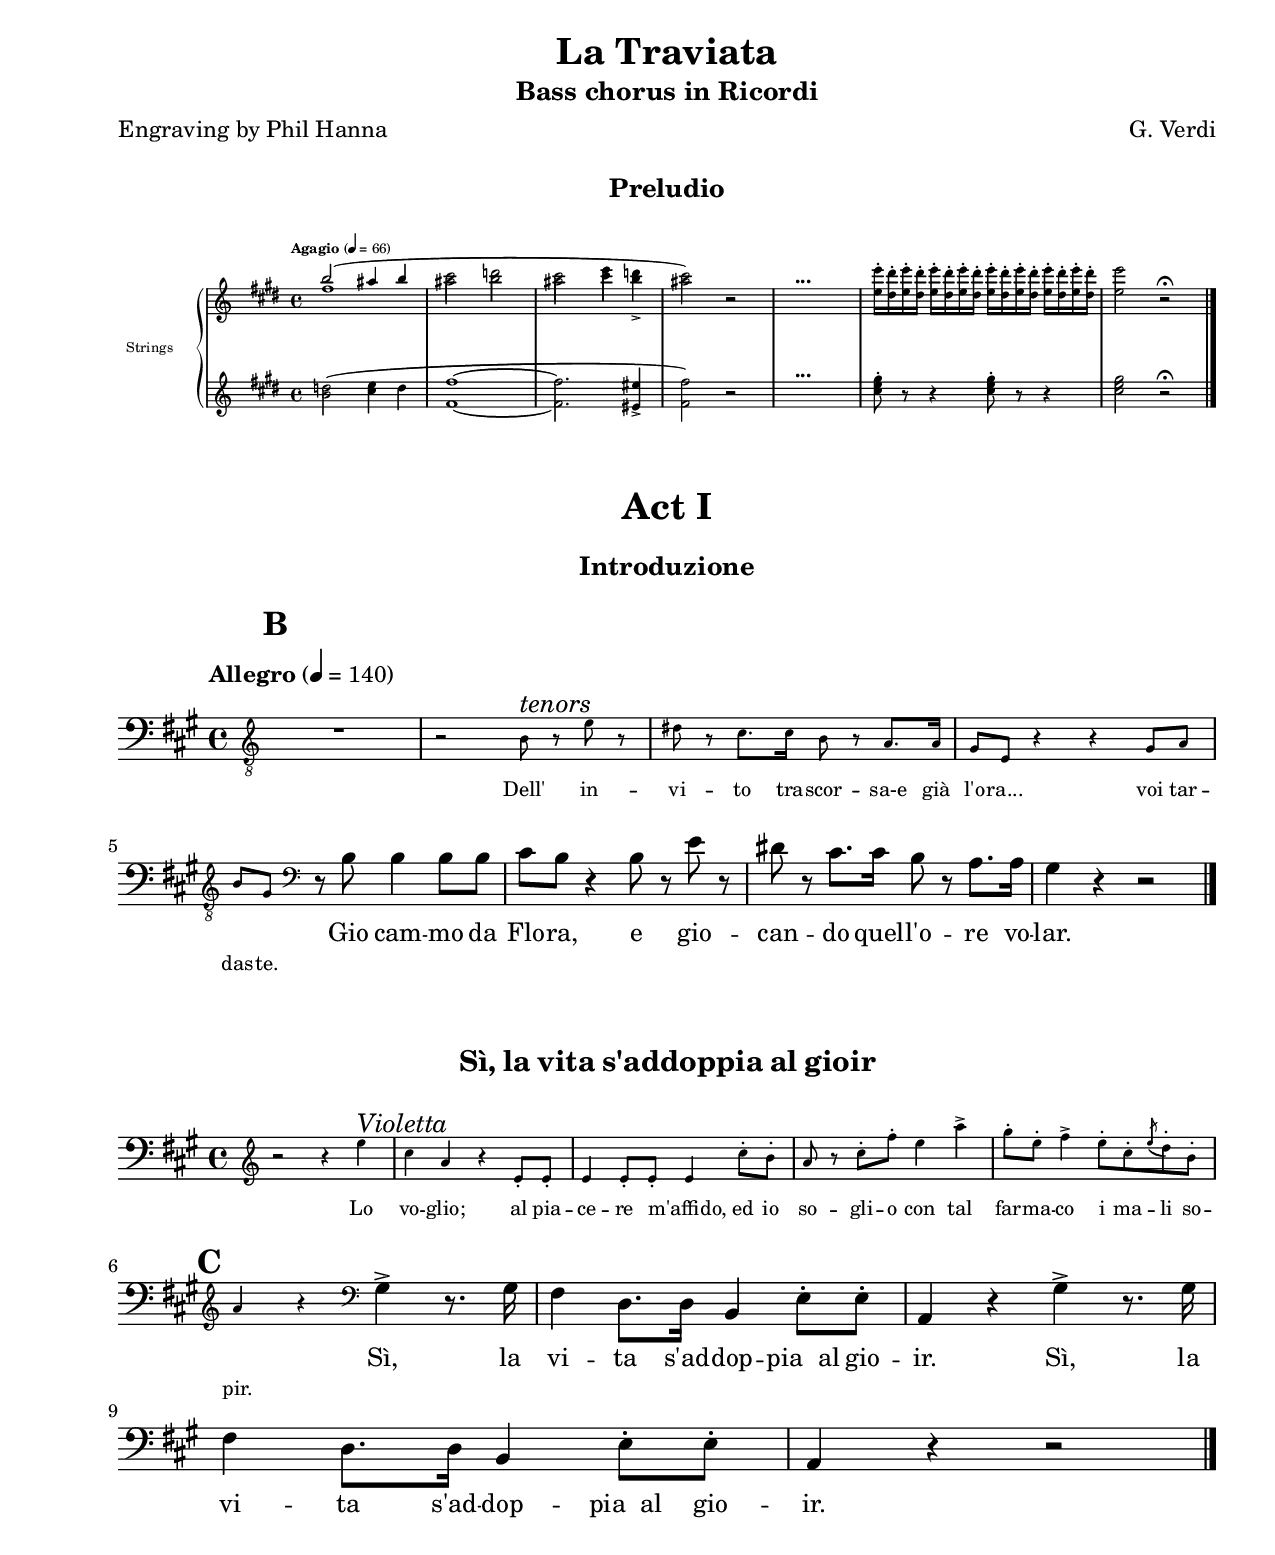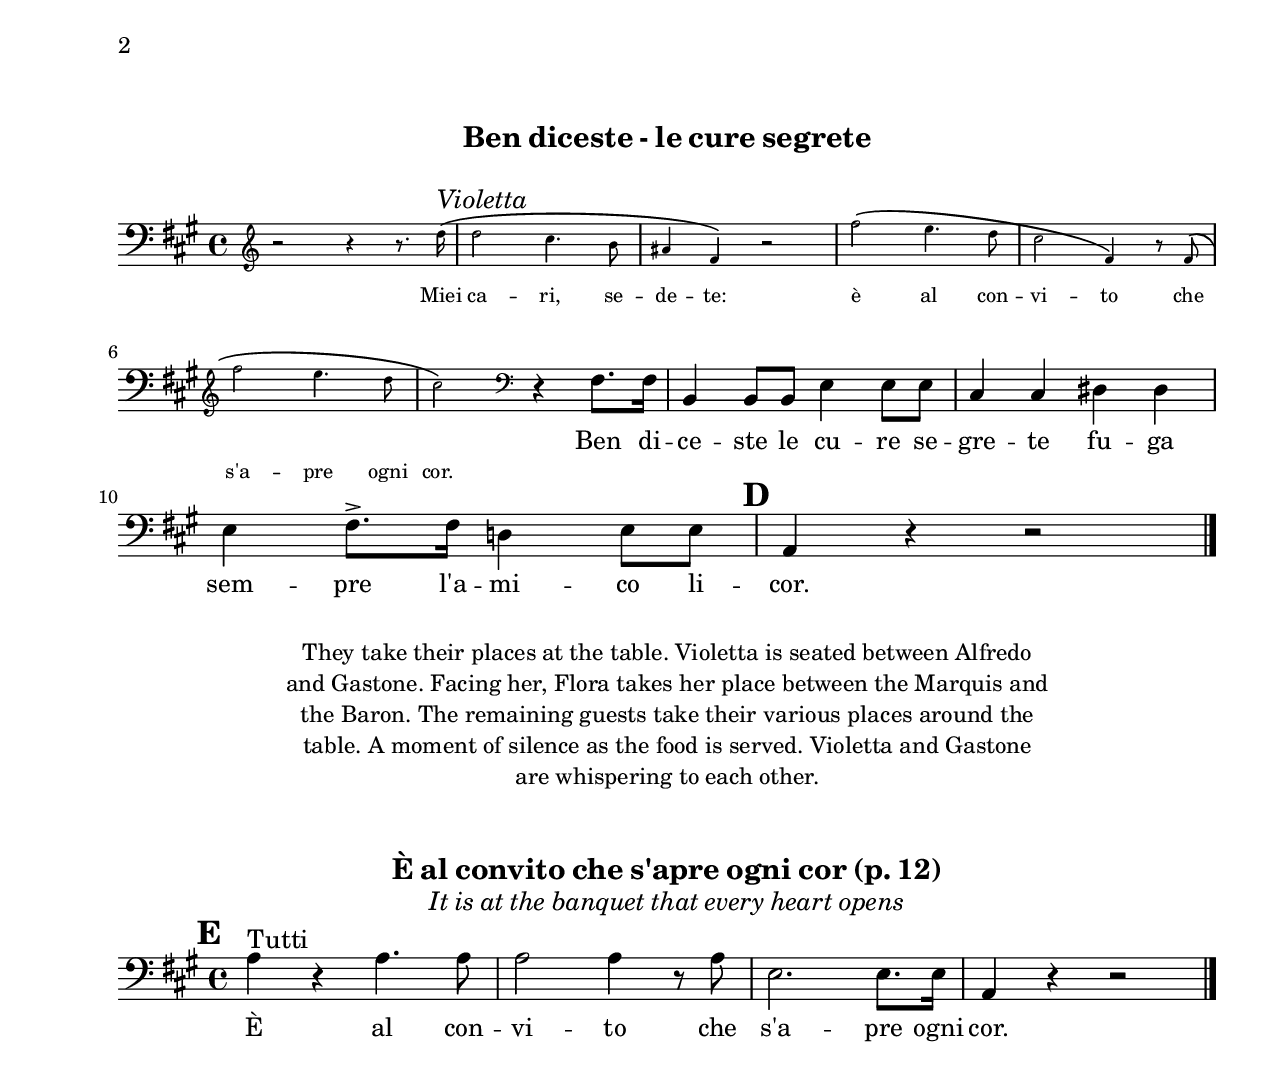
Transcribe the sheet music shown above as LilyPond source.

\version "2.22.1"

#(ly:set-option 'midi-extension "mid")

\header {
  title = "La Traviata"
  subtitle = "Bass chorus in Ricordi"
  composer = "G. Verdi"
  poet = \markup \center-column {
    \line {Engraving by Phil Hanna}
    \vspace #1
    \line { }
  }
}

\paper {
  #(set-paper-size "letter")
  top-margin = 1\cm
  left-margin = 2\cm
  right-margin = 1\cm
  ragged-bottom = ##t
  ragged-last-bottom = ##t
  system-system-spacing.basic-distance = #14
  score-system-spacing =
  #'((basic-distance . 10)
     (minimum-distance . 10)
     (padding . 1)
     (stretchability . 10))
  %system-separator-markup = \slashSeparator
  print-page-number = ##t  
  
}

globals = {
  \compressEmptyMeasures
  \override MultiMeasureRest.expand-limit = #2
  \override Score.MetronomeMark.padding = #3
  \set Score.markFormatter = #format-mark-box-numbers
  \override Score.RehearsalMark.font-size = #3 
  \override Beam.breakable = ##t
}

morebars = {
  s1 ^\markup {
    \fontsize #3 \bold {...}
  }

}

\markup {
  \fill-line {
    \center-column {
      \line {\large \bold  {Preludio}}
      \vspace #1
      \line { }
    }
  }
}

\score {  
  \new PianoStaff \with { instrumentName = "Strings" }
  <<
    \new Staff {
      \globals
      \key e \major
      \time 4/4
      \clef treble
      <<
        \new Voice \relative c''' {
          \voiceOne
          \tempo Agagio 4=66
          b2 ( ais4 b
          \oneVoice
          cis2 d2
          cis2 e4 d4
          cis2 ) 
          r2
          \morebars
          \repeat unfold 8 {
            <e, e'>16-. <dis dis'>-.
          } 
          <e e'>2 r2 \fermata
          \bar "|."
        }
        \new Voice \relative c'' {
          \voiceTwo
          fis1
          ais2 b2
          ais2 cis4 b->
          ais2 s2
          s1         
        }
      >>
    }
    \new Staff {
      \globals
      \key e \major
      \time 4/4
      \clef bass
      \new Voice \relative c'' {
        \clef treble
        <b d>2 ( <cis e>4 d
        <fis, fis'>1 ~
        q2. <eis eis'>4->
        <fis fis'>2 ) r2
        \morebars
        <cis' e gis>8-. r r4 q8-. r r4
        q2 r2 \fermata
      }
    }
  >>
  \layout {
    %indent = 0
    #(layout-set-staff-size 12)
  }
}


\markup {
  \fill-line {
    \center-column {
      \line { \fontsize #4 \bold "Act I" }
      \vspace #1
      \line { }
    }
  }
}

\markup {
  \fill-line {
    \center-column {
      \line {
        \large \bold {Introduzione}
      }
      \vspace #1
      \line { }
    }
  }
}

\score {
  \new Staff = bassStaff {
    \clef bass
    \key a \major
    \time 4/4
    <<
      \new Voice = "bassVoice" {
        \globals
        <<
          \relative c' {
            s1*4/4			|
            s1*4/4 * 3			|
            s4 r8 b b4 b8 b8		|
            cis8 b r4 b8 r e r		|
            dis8 r cis8. cis16 b8 r a8. a16 |
            gis4 r r2			\bar "|."
          }
          \new CueVoice = "cueVoice" \relative c' {
            \cueClef "treble_8"
            \tempo "Allegro" 4=140
            \once \override Score.RehearsalMark.X-offset = #14
            \once \override Score.RehearsalMark.Y-offset = #10
            \mark 2
            R1*4/4			|
            r2
            b8 ^\markup \italic \large "tenors" r e r	|
            dis8 r cis8. cis16 b8 r a8. a16	|
            gis8 e r4 r gis8 a		|
            \break
            b8 gis \cueClefUnset s4 s2	|
          }
        >>
      }
      \new Lyrics \lyricsto "bassVoice" {
        \lyricmode {
          \set fontSize = #0
          Gio cam -- mo da Flo -- ra,
          e gio -- can -- do quel -- l'o -- re vo -- lar.
        }
      }
      \new Lyrics \lyricsto "cueVoice" {
        \lyricmode {
          \set fontSize = #-2
          Dell' in -- vi -- to tra -- scor -- sa-e già l'o -- ra...
          voi tar -- das -- te.
        }
      }
    >>
  }
  \layout {
    indent = 0
  }
}

\markup {
  \fill-line {
    \center-column {
      \vspace #2
      \line {
        \fontsize #2  \bold { Sì, la vita s'addoppia al gioir }
      }
      \vspace #1
      \line { }
    }
  }
}

\score {
  \new Staff = bassStaff {
    \clef bass
    \key a \major
    \time 4/4
    <<
      \new Voice = "bassVoice" \relative c' {
        \globals
        <<
          {
            s1*4/4*5
            s2 gis4-> r8. gis16		|
            fis4 d8. d16 b4 e8-. e-.	|
          }
          \new CueVoice = "cueVoice" \relative c'' {
            \cueClef treble
            r2 r4 e ^\markup \italic \large "Violetta"			|
            cis4 a r e8-. e-.		|
            e4 e8-. e-. e4 cis'8-. b-.	|
            a8 r cis-. fis-. e4 a->	|
            gis8-. e-. fis4-> e8-. cis-. \acciaccatura { e8 } d-. b-. |
            \break \mark 3 a4 r \cueClefUnset s2	|
          }
        >>
        a,4 r gis'-> r8. gis16		|
        \break fis4 d8. d16 b4 e8-. e-.	|
        a,4 r r2				\bar "|."
      }
      \new Lyrics \lyricsto "bassVoice" {
        \lyricmode {
          \set fontSize = #0
          Sì, la vi -- ta s'ad -- dop -- pia__al gio -- ir.
          Sì, la vi -- ta s'ad -- dop -- pia__al gio -- ir.
        }
      }
      \new Lyrics \lyricsto "cueVoice" {
        \lyricmode {
          \set fontSize = #-2
          Lo vo -- glio;
          al pia -- ce -- re m'affido, _ ed io so -- gli -- o
          con tal far -- ma -- co i ma -- li so -- pir.
        }
      }
    >>
  }
  \layout {
    indent = 0
  }
}

\markup {
  \fill-line {
    \center-column {
      \vspace #2
      \line {
        \fontsize #2 \bold { Ben diceste - le cure segrete }
      }

      \vspace #1
      \line { }
    }
  }
}

\score {
  \new Staff = bassStaff {
    \clef bass
    \key a \major
    \time 4/4
    <<
      \new Voice = "bassVoice" \relative c {
        \globals
        <<
          {
            s1*4/4*6			|
            s2 r4 fis8. fis16		|
            b,4 b8 b8 e4 e8 e8		|
            cis4 cis dis dis		|
            \break
            e4 fis8.-> fis16 d!4 e8 e8	|
            \mark 4
            a,4 r r2			|
            \bar "|."
          }
          \new CueVoice = "cueVoice" \relative c'' {
            \cueClef treble
            r2 r4 r8. d16 \( ^\markup \italic \large "Violetta" |
            d2 cis4. b8			|
            ais4 fis \) r2		|
            fis'2 \( e4. d8		|
            cis2 fis,4 \) r8 fis \(	|
            \break
            fis'2 e4. d8			|
            cis2 \) \cueClefUnset s2	|
          }
        >>
      }
      \new Lyrics \lyricsto "bassVoice" {
        \lyricmode {
          \set fontSize = #0
          Ben di -- ce -- ste le cu -- re se -- gre -- te
          fu -- ga sem -- pre l'a -- mi -- co li -- cor.
          È al con -- vi -- to che s'a -- pre ogni cor.
        }
      }
      \new Lyrics \lyricsto "cueVoice" {
        \lyricmode {
          \set fontSize = #-2
          Miei ca -- ri, se -- de -- te:
          è al con -- vi -- to che s'a -- pre ogni cor.
        }
      }
    >>
  }
  \layout {
    indent = 0
  }
}

\markup {
  \fill-line {
    \center-column {
      \line {They take their places at the table.  Violetta is seated between Alfredo}
      \line {and Gastone.  Facing her, Flora takes her place between the Marquis and}
      \line {the Baron. The remaining guests take their various places around the}
      \line {table.  A moment of silence as the food is served.  Violetta and Gastone}
      \line {are whispering to each other. }
      \vspace #2
      \line \fontsize #2 \bold { È al convito che s'apre ogni cor (p. 12)}
      \line \fontsize #1 \italic { It is at the banquet that every heart opens }    
    }
  }
}

\paper {
  ragged-right = ##f
}

\score {
  \new Staff = bassStaff {
    \clef bass
    \key a \major
    \time 4/4
    <<
      \new Voice = "bassVoice" \relative c {
        \globals
        {
          \mark 5
          \break
          a'4 ^\markup \larger Tutti r a4. a8			|
          a2 a4 r8 a8			|
          e2. e8. e16			|
          a,4 r r2			\bar "|."
          \pageBreak
        }
      }
      \new Lyrics \lyricsto "bassVoice" {
        \lyricmode {
          \set fontSize = #0
          È al con -- vi -- to che s'a -- pre ogni cor.
        }
      }
    >>
  }
  \layout {
    indent = 0
  }
}



